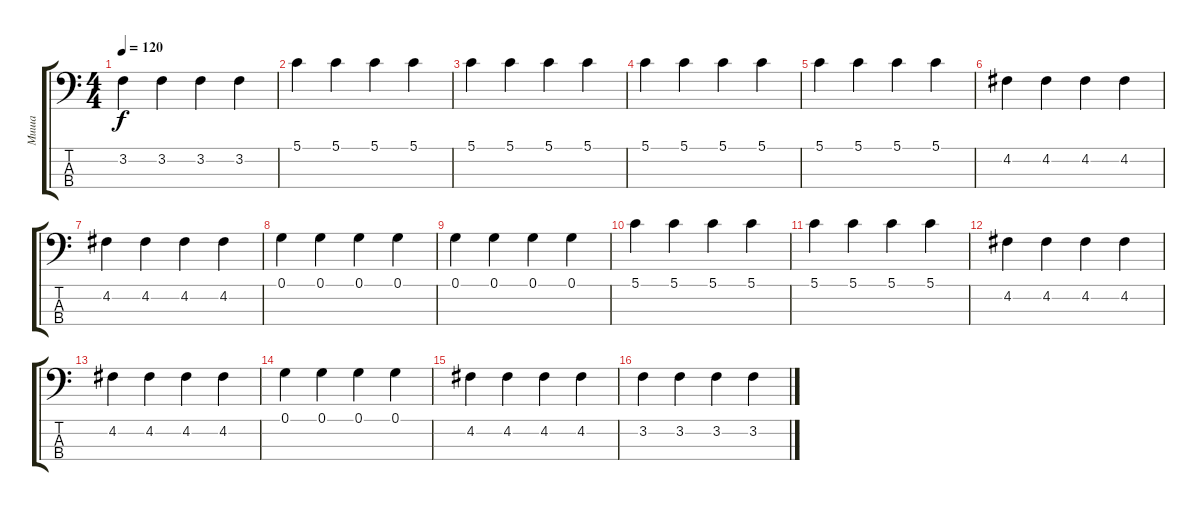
\track ("Миша" "Миша") {instrument electricbassfinger}
\staff {score tabs}
\tuning (G2 D2 A1 E1) {hide}
\ts (4 4)
\tempo 120
\clef f4
\ks c
3.2.4{dy f} 3.2.4 3.2.4 3.2.4 |
5.1.4 5.1.4 5.1.4 5.1.4 |
5.1.4 5.1.4 5.1.4 5.1.4 |
5.1.4 5.1.4 5.1.4 5.1.4 |
5.1.4 5.1.4 5.1.4 5.1.4 |
4.2.4 4.2.4 4.2.4 4.2.4 |
4.2.4 4.2.4 4.2.4 4.2.4 |
0.1.4 0.1.4 0.1.4 0.1.4 |
0.1.4 0.1.4 0.1.4 0.1.4 |
5.1.4 5.1.4 5.1.4 5.1.4 |
5.1.4 5.1.4 5.1.4 5.1.4 |
4.2.4 4.2.4 4.2.4 4.2.4 |
4.2.4 4.2.4 4.2.4 4.2.4 |
0.1.4 0.1.4 0.1.4 0.1.4 |
4.2.4 4.2.4 4.2.4 4.2.4 |
3.2.4 3.2.4 3.2.4 3.2.4
